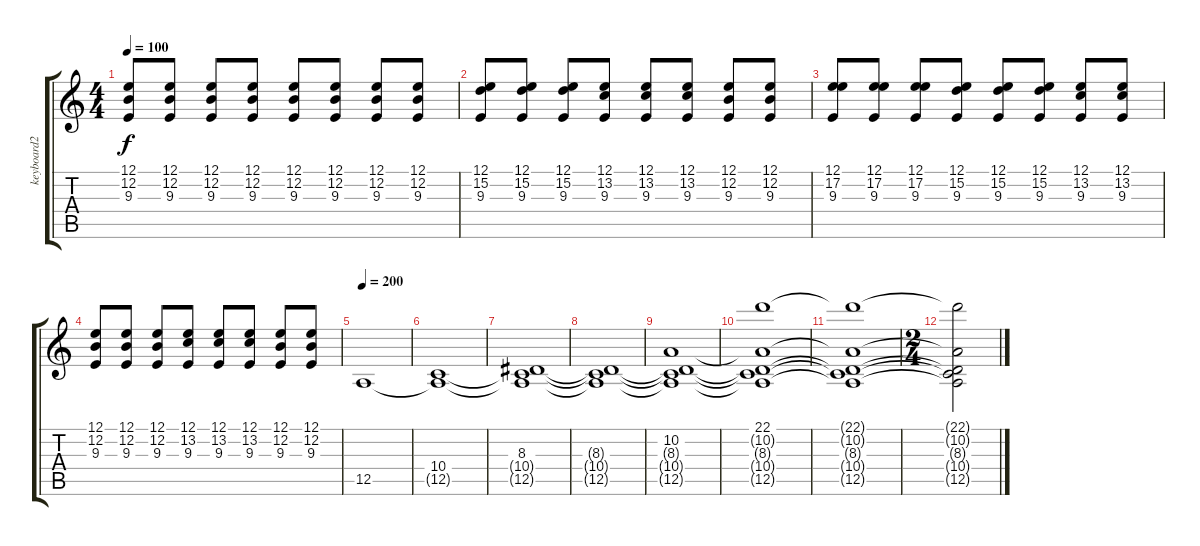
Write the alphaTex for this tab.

\track ("keyboard2" "keyboard2") {instrument stringensemble1}
\staff {score tabs}
\tuning (E4 B3 G3 D3 A2 E2) {hide}
\ts (4 4)
\tempo 100
\clef g2
\ks c
(12.1 12.2 9.3).8{dy f} (12.1 12.2 9.3).8 (12.1 12.2 9.3).8 (12.1 12.2 9.3).8 (12.1 12.2 9.3).8 (12.1 12.2 9.3).8 (12.1 12.2 9.3).8 (12.1 12.2 9.3).8 |
(12.1 15.2 9.3).8 (12.1 15.2 9.3).8 (12.1 15.2 9.3).8 (12.1 13.2 9.3).8 (12.1 13.2 9.3).8 (12.1 13.2 9.3).8 (12.1 12.2 9.3).8 (12.1 12.2 9.3).8 |
(12.1 17.2 9.3).8 (12.1 17.2 9.3).8 (12.1 17.2 9.3).8 (12.1 15.2 9.3).8 (12.1 15.2 9.3).8 (12.1 15.2 9.3).8 (12.1 13.2 9.3).8 (12.1 13.2 9.3).8 |
(12.1 12.2 9.3).8 (12.1 12.2 9.3).8 (12.1 12.2 9.3).8 (12.1 13.2 9.3).8 (12.1 13.2 9.3).8 (12.1 13.2 9.3).8 (12.1 12.2 9.3).8 (12.1 12.2 9.3).8 |
\tempo 200
12.5.1 |
(10.4 12.5{t}).1 |
(8.3 10.4{t} 12.5{t}).1 |
(8.3{t} 10.4{t} 12.5{t}).1 |
(10.2 8.3{t} 10.4{t} 12.5{t}).1 |
(22.1 10.2{t} 8.3{t} 10.4{t} 12.5{t}).1 |
(22.1{t} 10.2{t} 8.3{t} 10.4{t} 12.5{t}).1 |
\ts (2 4)
(22.1{t} 10.2{t} 8.3{t} 10.4{t} 12.5{t}).2
